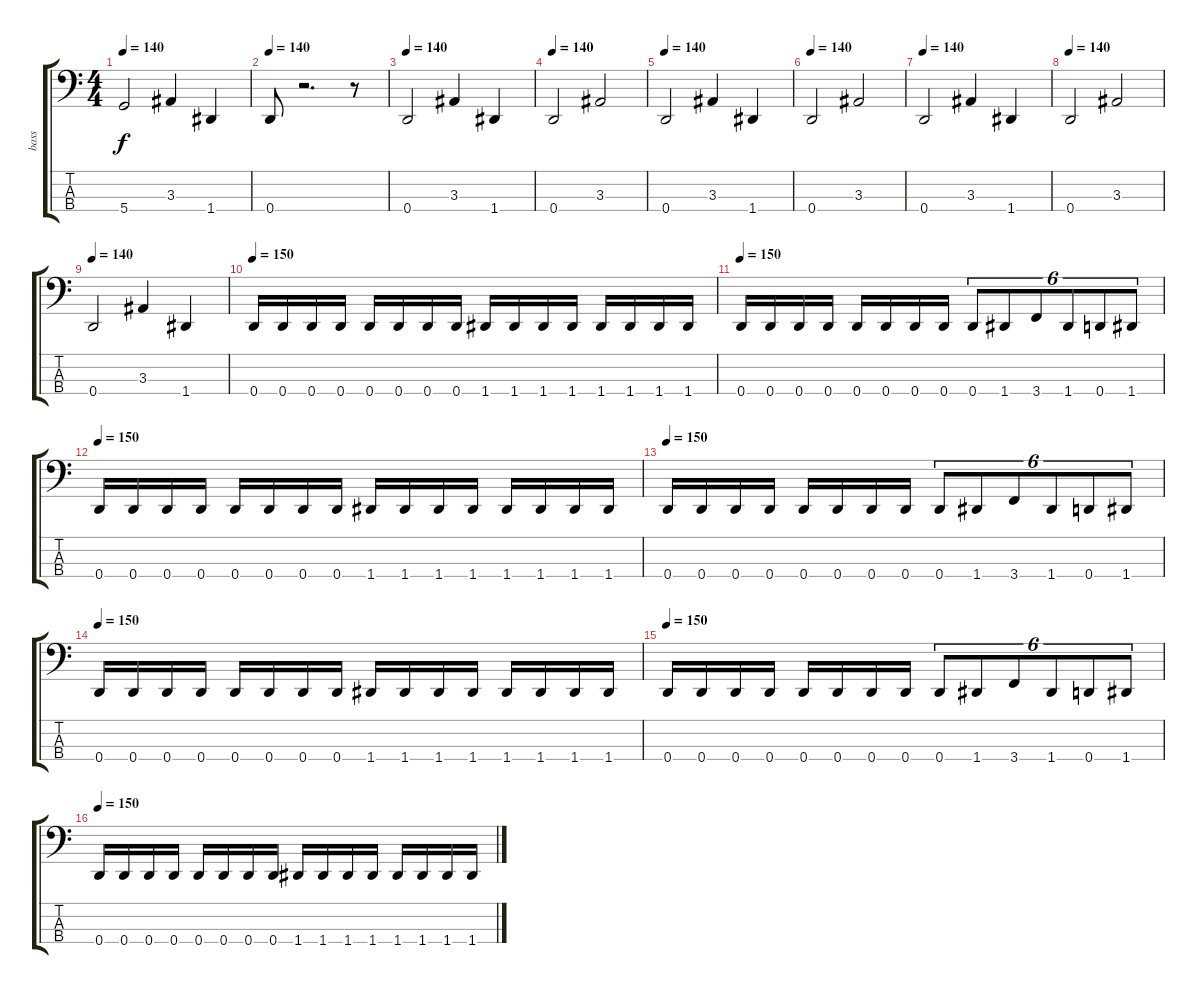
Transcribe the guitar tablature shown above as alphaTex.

\track ("bass" "bass") {instrument electricbasspick}
\staff {score tabs}
\tuning (F2 C2 G1 D1) {hide}
\ts (4 4)
\tempo 140
\clef f4
\ks c
5.4.2{dy f} 3.3.4 1.4.4 |
\tempo 140
0.4.8 r.2{d} r.8 |
\tempo 140
0.4.2 3.3.4 1.4.4 |
\tempo 140
0.4.2 3.3.2 |
\tempo 140
0.4.2 3.3.4 1.4.4 |
\tempo 140
0.4.2 3.3.2 |
\tempo 140
0.4.2 3.3.4 1.4.4 |
\tempo 140
0.4.2 3.3.2 |
\tempo 140
0.4.2 3.3.4 1.4.4 |
\tempo 150
0.4.16 0.4.16 0.4.16 0.4.16 0.4.16 0.4.16 0.4.16 0.4.16 1.4.16 1.4.16 1.4.16 1.4.16 1.4.16 1.4.16 1.4.16 1.4.16 |
\tempo 150
0.4.16 0.4.16 0.4.16 0.4.16 0.4.16 0.4.16 0.4.16 0.4.16 0.4.8{tu (6 4)} 1.4.8{tu (6 4)} 3.4.8{tu (6 4)} 1.4.8{tu (6 4)} 0.4.8{tu (6 4)} 1.4.8{tu (6 4)} |
\tempo 150
0.4.16 0.4.16 0.4.16 0.4.16 0.4.16 0.4.16 0.4.16 0.4.16 1.4.16 1.4.16 1.4.16 1.4.16 1.4.16 1.4.16 1.4.16 1.4.16 |
\tempo 150
0.4.16 0.4.16 0.4.16 0.4.16 0.4.16 0.4.16 0.4.16 0.4.16 0.4.8{tu (6 4)} 1.4.8{tu (6 4)} 3.4.8{tu (6 4)} 1.4.8{tu (6 4)} 0.4.8{tu (6 4)} 1.4.8{tu (6 4)} |
\tempo 150
0.4.16 0.4.16 0.4.16 0.4.16 0.4.16 0.4.16 0.4.16 0.4.16 1.4.16 1.4.16 1.4.16 1.4.16 1.4.16 1.4.16 1.4.16 1.4.16 |
\tempo 150
0.4.16 0.4.16 0.4.16 0.4.16 0.4.16 0.4.16 0.4.16 0.4.16 0.4.8{tu (6 4)} 1.4.8{tu (6 4)} 3.4.8{tu (6 4)} 1.4.8{tu (6 4)} 0.4.8{tu (6 4)} 1.4.8{tu (6 4)} |
\tempo 150
0.4.16 0.4.16 0.4.16 0.4.16 0.4.16 0.4.16 0.4.16 0.4.16 1.4.16 1.4.16 1.4.16 1.4.16 1.4.16 1.4.16 1.4.16 1.4.16
